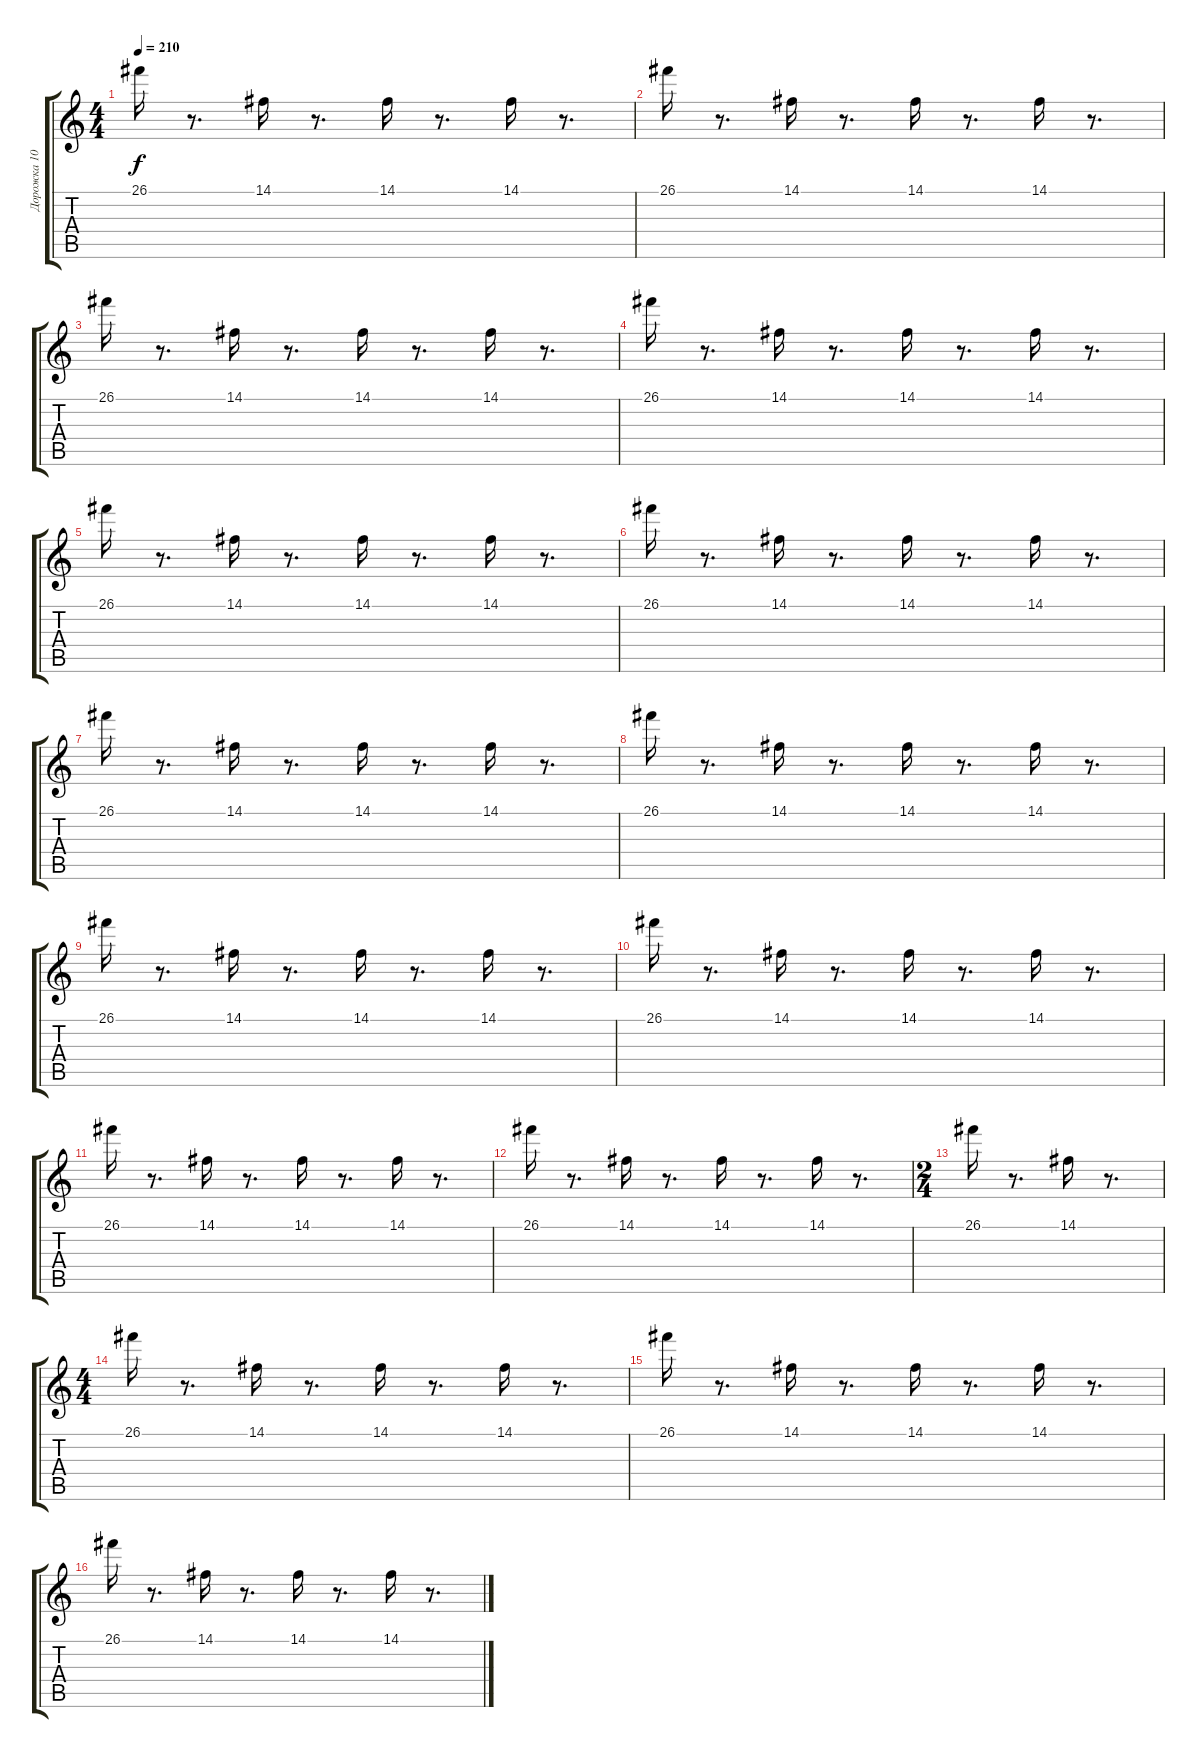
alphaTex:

\track ("Дорожка 10" "Дорожка 10") {mute instrument pad3polysynth}
\staff {score tabs}
\tuning (E4 B3 G3 D3 A2 E2) {hide}
\ts (4 4)
\tempo 210
\clef g2
\ks c
26.1.16{dy f} r.8{d} 14.1.16 r.8{d} 14.1.16 r.8{d} 14.1.16 r.8{d} |
26.1.16 r.8{d} 14.1.16 r.8{d} 14.1.16 r.8{d} 14.1.16 r.8{d} |
26.1.16 r.8{d} 14.1.16 r.8{d} 14.1.16 r.8{d} 14.1.16 r.8{d} |
26.1.16 r.8{d} 14.1.16 r.8{d} 14.1.16 r.8{d} 14.1.16 r.8{d} |
26.1.16 r.8{d} 14.1.16 r.8{d} 14.1.16 r.8{d} 14.1.16 r.8{d} |
26.1.16 r.8{d} 14.1.16 r.8{d} 14.1.16 r.8{d} 14.1.16 r.8{d} |
26.1.16 r.8{d} 14.1.16 r.8{d} 14.1.16 r.8{d} 14.1.16 r.8{d} |
26.1.16 r.8{d} 14.1.16 r.8{d} 14.1.16 r.8{d} 14.1.16 r.8{d} |
26.1.16 r.8{d} 14.1.16 r.8{d} 14.1.16 r.8{d} 14.1.16 r.8{d} |
26.1.16 r.8{d} 14.1.16 r.8{d} 14.1.16 r.8{d} 14.1.16 r.8{d} |
26.1.16 r.8{d} 14.1.16 r.8{d} 14.1.16 r.8{d} 14.1.16 r.8{d} |
26.1.16 r.8{d} 14.1.16 r.8{d} 14.1.16 r.8{d} 14.1.16 r.8{d} |
\ts (2 4)
26.1.16 r.8{d} 14.1.16 r.8{d} |
\ts (4 4)
26.1.16 r.8{d} 14.1.16 r.8{d} 14.1.16 r.8{d} 14.1.16 r.8{d} |
26.1.16 r.8{d} 14.1.16 r.8{d} 14.1.16 r.8{d} 14.1.16 r.8{d} |
26.1.16 r.8{d} 14.1.16 r.8{d} 14.1.16 r.8{d} 14.1.16 r.8{d}
